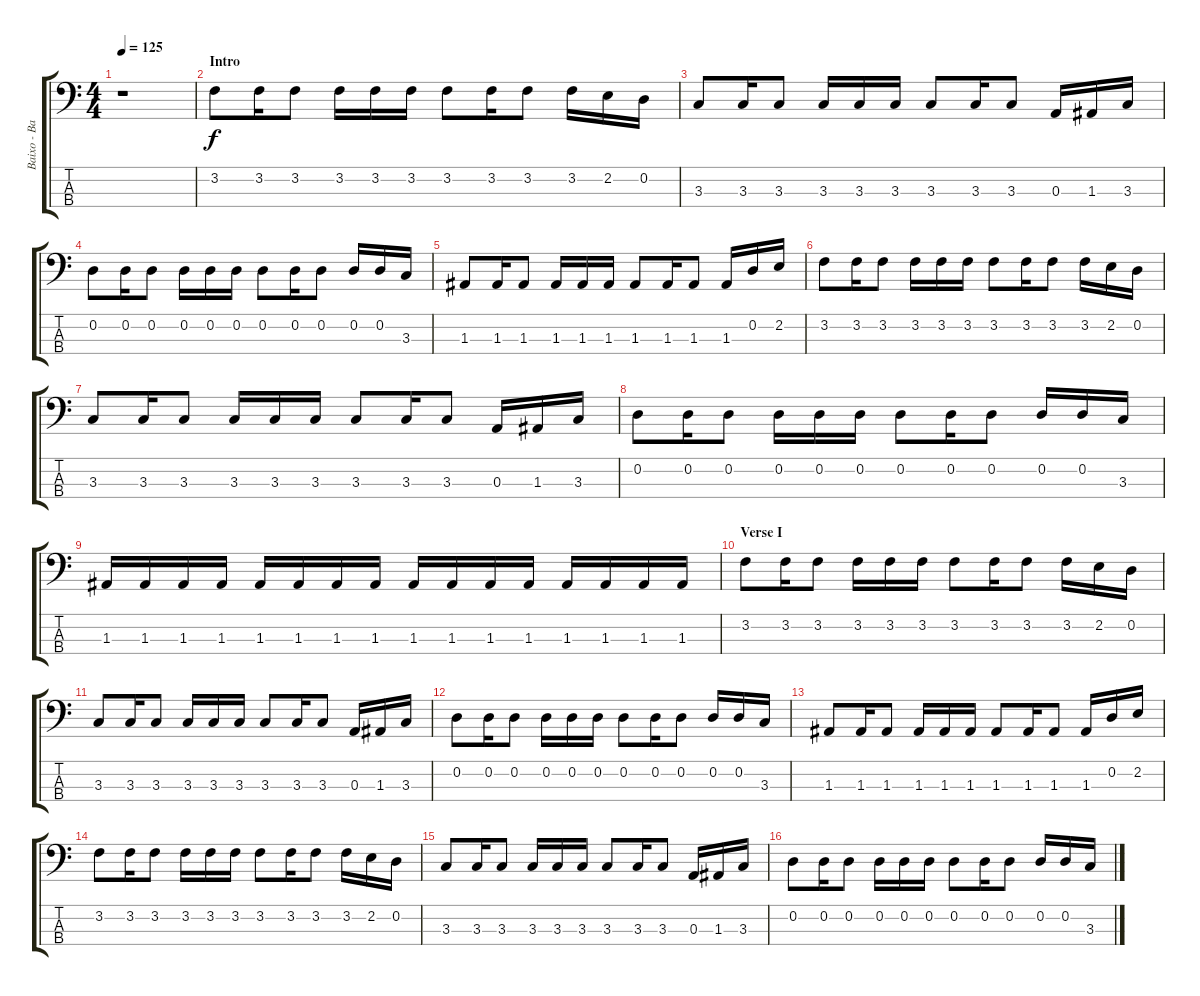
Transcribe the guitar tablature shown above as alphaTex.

\track ("Baixo - Bass" "Baixo - Ba") {instrument electricbassfinger}
\staff {score tabs}
\tuning (G2 D2 A1 E1) {hide}
\ts (4 4)
\tempo 125
\clef f4
\ks c
r.1{dy f instrument electricbassfinger} |
\section ("" "Intro")
3.2.8 3.2.16 3.2.8 3.2.16 3.2.16 3.2.16 3.2.8 3.2.16 3.2.8 3.2.16 2.2.16 0.2.16 |
3.3.8 3.3.16 3.3.8 3.3.16 3.3.16 3.3.16 3.3.8 3.3.16 3.3.8 0.3.16 1.3.16 3.3.16 |
0.2.8 0.2.16 0.2.8 0.2.16 0.2.16 0.2.16 0.2.8 0.2.16 0.2.8 0.2.16 0.2.16 3.3.16 |
1.3.8 1.3.16 1.3.8 1.3.16 1.3.16 1.3.16 1.3.8 1.3.16 1.3.8 1.3.16 0.2.16 2.2.16 |
3.2.8 3.2.16 3.2.8 3.2.16 3.2.16 3.2.16 3.2.8 3.2.16 3.2.8 3.2.16 2.2.16 0.2.16 |
3.3.8 3.3.16 3.3.8 3.3.16 3.3.16 3.3.16 3.3.8 3.3.16 3.3.8 0.3.16 1.3.16 3.3.16 |
0.2.8 0.2.16 0.2.8 0.2.16 0.2.16 0.2.16 0.2.8 0.2.16 0.2.8 0.2.16 0.2.16 3.3.16 |
1.3.16 1.3.16 1.3.16 1.3.16 1.3.16 1.3.16 1.3.16 1.3.16 1.3.16 1.3.16 1.3.16 1.3.16 1.3.16 1.3.16 1.3.16 1.3.16 |
\section ("" "Verse I")
3.2.8 3.2.16 3.2.8 3.2.16 3.2.16 3.2.16 3.2.8 3.2.16 3.2.8 3.2.16 2.2.16 0.2.16 |
3.3.8 3.3.16 3.3.8 3.3.16 3.3.16 3.3.16 3.3.8 3.3.16 3.3.8 0.3.16 1.3.16 3.3.16 |
0.2.8 0.2.16 0.2.8 0.2.16 0.2.16 0.2.16 0.2.8 0.2.16 0.2.8 0.2.16 0.2.16 3.3.16 |
1.3.8 1.3.16 1.3.8 1.3.16 1.3.16 1.3.16 1.3.8 1.3.16 1.3.8 1.3.16 0.2.16 2.2.16 |
3.2.8 3.2.16 3.2.8 3.2.16 3.2.16 3.2.16 3.2.8 3.2.16 3.2.8 3.2.16 2.2.16 0.2.16 |
3.3.8 3.3.16 3.3.8 3.3.16 3.3.16 3.3.16 3.3.8 3.3.16 3.3.8 0.3.16 1.3.16 3.3.16 |
0.2.8 0.2.16 0.2.8 0.2.16 0.2.16 0.2.16 0.2.8 0.2.16 0.2.8 0.2.16 0.2.16 3.3.16
